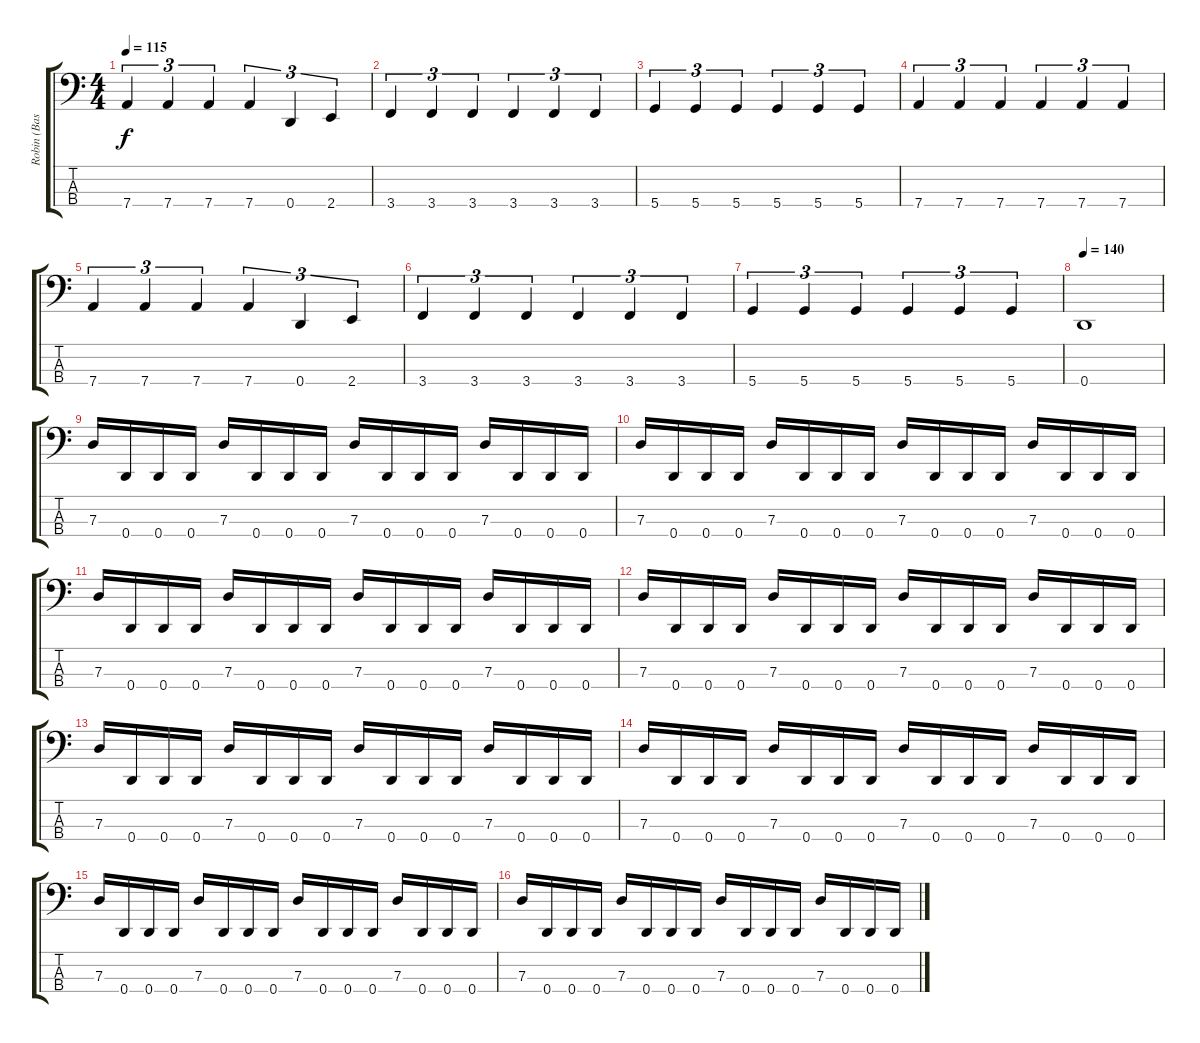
\track ("Robin (Bass)" "Robin (Bas") {instrument electricbasspick}
\staff {score tabs}
\tuning (F2 C2 G1 D1) {hide}
\ts (4 4)
\tempo 115
\clef f4
\ks c
7.4.4{tu (3 2) dy f} 7.4.4{tu (3 2)} 7.4.4{tu (3 2)} 7.4.4{tu (3 2)} 0.4.4{tu (3 2)} 2.4.4{tu (3 2)} |
3.4.4{tu (3 2)} 3.4.4{tu (3 2)} 3.4.4{tu (3 2)} 3.4.4{tu (3 2)} 3.4.4{tu (3 2)} 3.4.4{tu (3 2)} |
5.4.4{tu (3 2)} 5.4.4{tu (3 2)} 5.4.4{tu (3 2)} 5.4.4{tu (3 2)} 5.4.4{tu (3 2)} 5.4.4{tu (3 2)} |
7.4.4{tu (3 2)} 7.4.4{tu (3 2)} 7.4.4{tu (3 2)} 7.4.4{tu (3 2)} 7.4.4{tu (3 2)} 7.4.4{tu (3 2)} |
7.4.4{tu (3 2)} 7.4.4{tu (3 2)} 7.4.4{tu (3 2)} 7.4.4{tu (3 2)} 0.4.4{tu (3 2)} 2.4.4{tu (3 2)} |
3.4.4{tu (3 2)} 3.4.4{tu (3 2)} 3.4.4{tu (3 2)} 3.4.4{tu (3 2)} 3.4.4{tu (3 2)} 3.4.4{tu (3 2)} |
5.4.4{tu (3 2)} 5.4.4{tu (3 2)} 5.4.4{tu (3 2)} 5.4.4{tu (3 2)} 5.4.4{tu (3 2)} 5.4.4{tu (3 2)} |
\tempo 140
0.4.1 |
7.3.16 0.4.16 0.4.16 0.4.16 7.3.16 0.4.16 0.4.16 0.4.16 7.3.16 0.4.16 0.4.16 0.4.16 7.3.16 0.4.16 0.4.16 0.4.16 |
7.3.16 0.4.16 0.4.16 0.4.16 7.3.16 0.4.16 0.4.16 0.4.16 7.3.16 0.4.16 0.4.16 0.4.16 7.3.16 0.4.16 0.4.16 0.4.16 |
7.3.16 0.4.16 0.4.16 0.4.16 7.3.16 0.4.16 0.4.16 0.4.16 7.3.16 0.4.16 0.4.16 0.4.16 7.3.16 0.4.16 0.4.16 0.4.16 |
7.3.16 0.4.16 0.4.16 0.4.16 7.3.16 0.4.16 0.4.16 0.4.16 7.3.16 0.4.16 0.4.16 0.4.16 7.3.16 0.4.16 0.4.16 0.4.16 |
7.3.16 0.4.16 0.4.16 0.4.16 7.3.16 0.4.16 0.4.16 0.4.16 7.3.16 0.4.16 0.4.16 0.4.16 7.3.16 0.4.16 0.4.16 0.4.16 |
7.3.16 0.4.16 0.4.16 0.4.16 7.3.16 0.4.16 0.4.16 0.4.16 7.3.16 0.4.16 0.4.16 0.4.16 7.3.16 0.4.16 0.4.16 0.4.16 |
7.3.16 0.4.16 0.4.16 0.4.16 7.3.16 0.4.16 0.4.16 0.4.16 7.3.16 0.4.16 0.4.16 0.4.16 7.3.16 0.4.16 0.4.16 0.4.16 |
7.3.16 0.4.16 0.4.16 0.4.16 7.3.16 0.4.16 0.4.16 0.4.16 7.3.16 0.4.16 0.4.16 0.4.16 7.3.16 0.4.16 0.4.16 0.4.16
